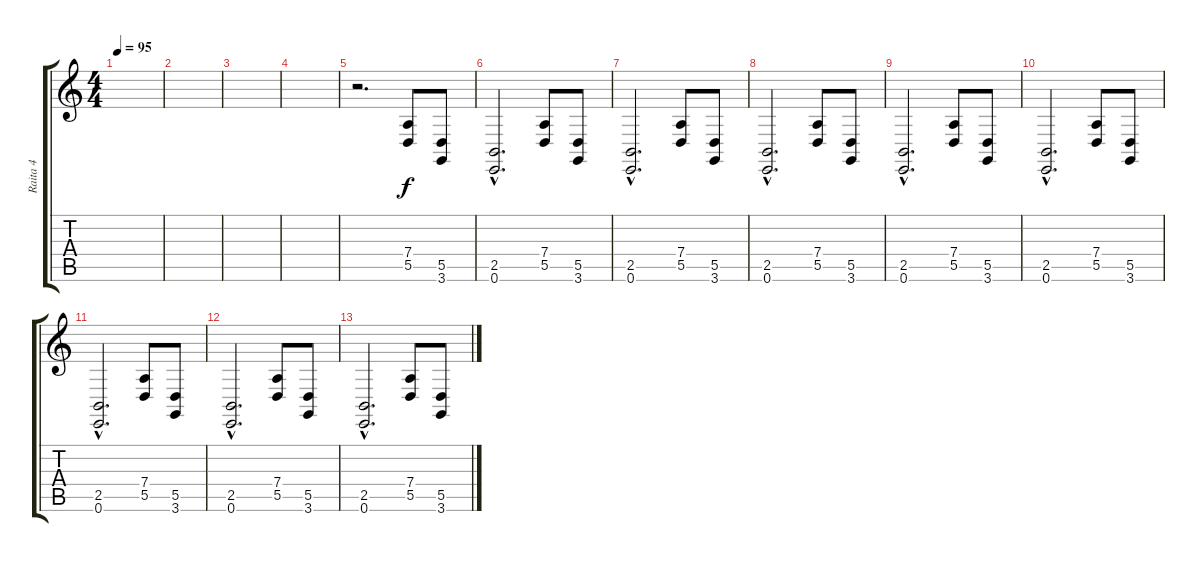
\track ("Raita 4" "Raita 4") {instrument churchorgan}
\staff {score tabs}
\tuning (E4 B3 G3 D3 A2 E2) {hide}
\ts (4 4)
\tempo 95
\clef g2
\ks c
|
|
|
|
r.2{d} (7.4 5.5).8 (5.5 3.6).8 |
(2.5{hac} 0.6{hac}).2{d} (7.4 5.5).8 (5.5 3.6).8 |
(2.5{hac} 0.6{hac}).2{d} (7.4 5.5).8 (5.5 3.6).8 |
(2.5{hac} 0.6{hac}).2{d} (7.4 5.5).8 (5.5 3.6).8 |
(2.5{hac} 0.6{hac}).2{d} (7.4 5.5).8 (5.5 3.6).8 |
(2.5{hac} 0.6{hac}).2{d} (7.4 5.5).8 (5.5 3.6).8 |
(2.5{hac} 0.6{hac}).2{d} (7.4 5.5).8 (5.5 3.6).8 |
(2.5{hac} 0.6{hac}).2{d} (7.4 5.5).8 (5.5 3.6).8 |
(2.5{hac} 0.6{hac}).2{d} (7.4 5.5).8 (5.5 3.6).8
